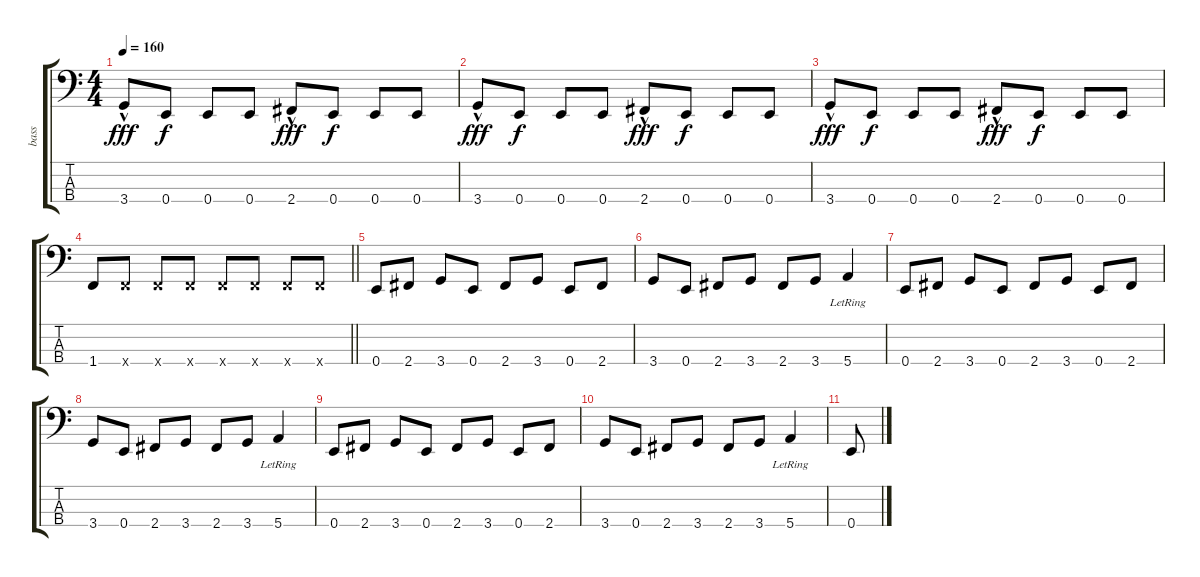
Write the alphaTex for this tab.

\track ("bass" "bass") {instrument electricbassfinger}
\staff {score tabs}
\tuning (G2 D2 A1 E1) {hide}
\ts (4 4)
\tempo 160
\clef f4
\ks c
3.4{hac}.8{dy fff} 0.4.8{dy f} 0.4.8 0.4.8 2.4{hac}.8{dy fff} 0.4.8{dy f} 0.4.8 0.4.8 |
3.4{hac}.8{dy fff} 0.4.8{dy f} 0.4.8 0.4.8 2.4{hac}.8{dy fff} 0.4.8{dy f} 0.4.8 0.4.8 |
3.4{hac}.8{dy fff} 0.4.8{dy f} 0.4.8 0.4.8 2.4{hac}.8{dy fff} 0.4.8{dy f} 0.4.8 0.4.8 |
\barLineRight lightlight
1.4.8 1.4{x}.8 1.4{x}.8 1.4{x}.8 1.4{x}.8 1.4{x}.8 1.4{x}.8 1.4{x}.8 |
0.4.8 2.4.8 3.4.8 0.4.8 2.4.8 3.4.8 0.4.8 2.4.8 |
3.4.8 0.4.8 2.4.8 3.4.8 2.4.8 3.4.8 5.4{lr}.4 |
0.4.8 2.4.8 3.4.8 0.4.8 2.4.8 3.4.8 0.4.8 2.4.8 |
3.4.8 0.4.8 2.4.8 3.4.8 2.4.8 3.4.8 5.4{lr}.4 |
0.4.8 2.4.8 3.4.8 0.4.8 2.4.8 3.4.8 0.4.8 2.4.8 |
3.4.8 0.4.8 2.4.8 3.4.8 2.4.8 3.4.8 5.4{lr}.4 |
0.4.8
